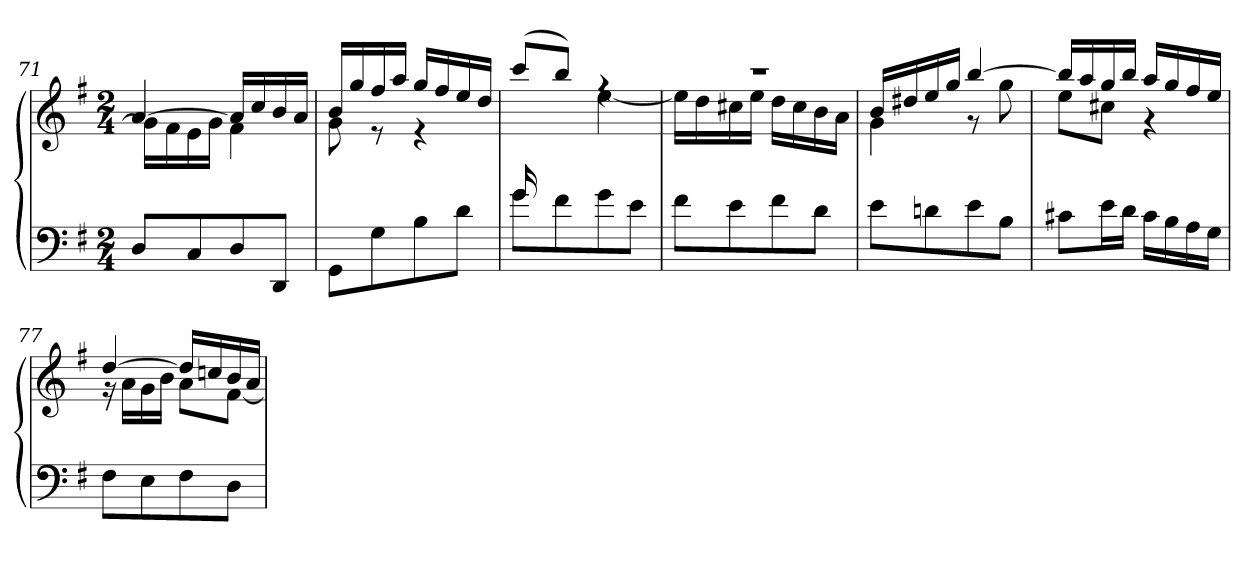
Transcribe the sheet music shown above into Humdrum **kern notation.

**kern	**kern
*part1	*part1
*staff2	*staff1
*clefF4	*clefG2
*k[f#]	*k[f#]
*G:	*G:
*M2/4	*M2/4
=71	=71
*	*^
8D/L	[4a/	16g\LL]
.	.	16f#\
8C/	.	16e\
.	.	16g\JJ
8D/	16a/LL]	4f#\
.	16cc/	.
8DD/J	16b/	.
.	16a/JJ	.
=72	=72	=72
8GG\L	16b/LL	8g\
.	16gg/	.
8G\	16ff#/	8r
.	16aa/JJ	.
8B\	16gg/LL	4r
.	16ff#/	.
8d\J	16ee/	.
.	16dd/JJ	.
=73	=73	=73
*^	*	*
16g/LL	8g\L	(8ccc/L	16ryy
4..ryy	.	.	16a\
.	8f#\	(8bb/J)	16b\
.	.	.	16dd\JJ
.	8g\	4rff	[4ee\
.	8e\J	.	.
*v	*v	*	*
!!LO:LB:g=z	!!
=74	=74	=74
8f#\L	2r	16ee\LL]
.	.	16dd\
8e\	.	16cc#X\
.	.	16ee\JJ
8f#\	.	16dd\LL
.	.	16cc#\
8d\J	.	16b\
.	.	16a\JJ
=75	=75	=75
8e\L	16b/LL	4g\
.	16dd#X/	.
8dn\	16ee/	.
.	16gg/JJ	.
8e\	[4bb/	8r
8B\J	.	8gg\
=76	=76	=76
8c#X\L	16bb/LL]	8ee\L
.	16aa/	.
16e\L	16gg/	8cc#X\J
16d\JJ	16bb/JJ	.
16c#\LL	16aa/LL	4r
16B\	16gg/	.
16A\	16ff#/	.
16G\JJ	16ee/JJ	.
=77	=77	=77
8F#\L	[4dd/	16r
.	.	16a\LL
8E\	.	16g\
.	.	16b\JJ
8F#\	16dd/LL]	8a\L
.	16ccn/	.
8D\J	16b/	[8f#\J
.	16a/JJ	.
*	*v	*v
=	=
*-	*-
